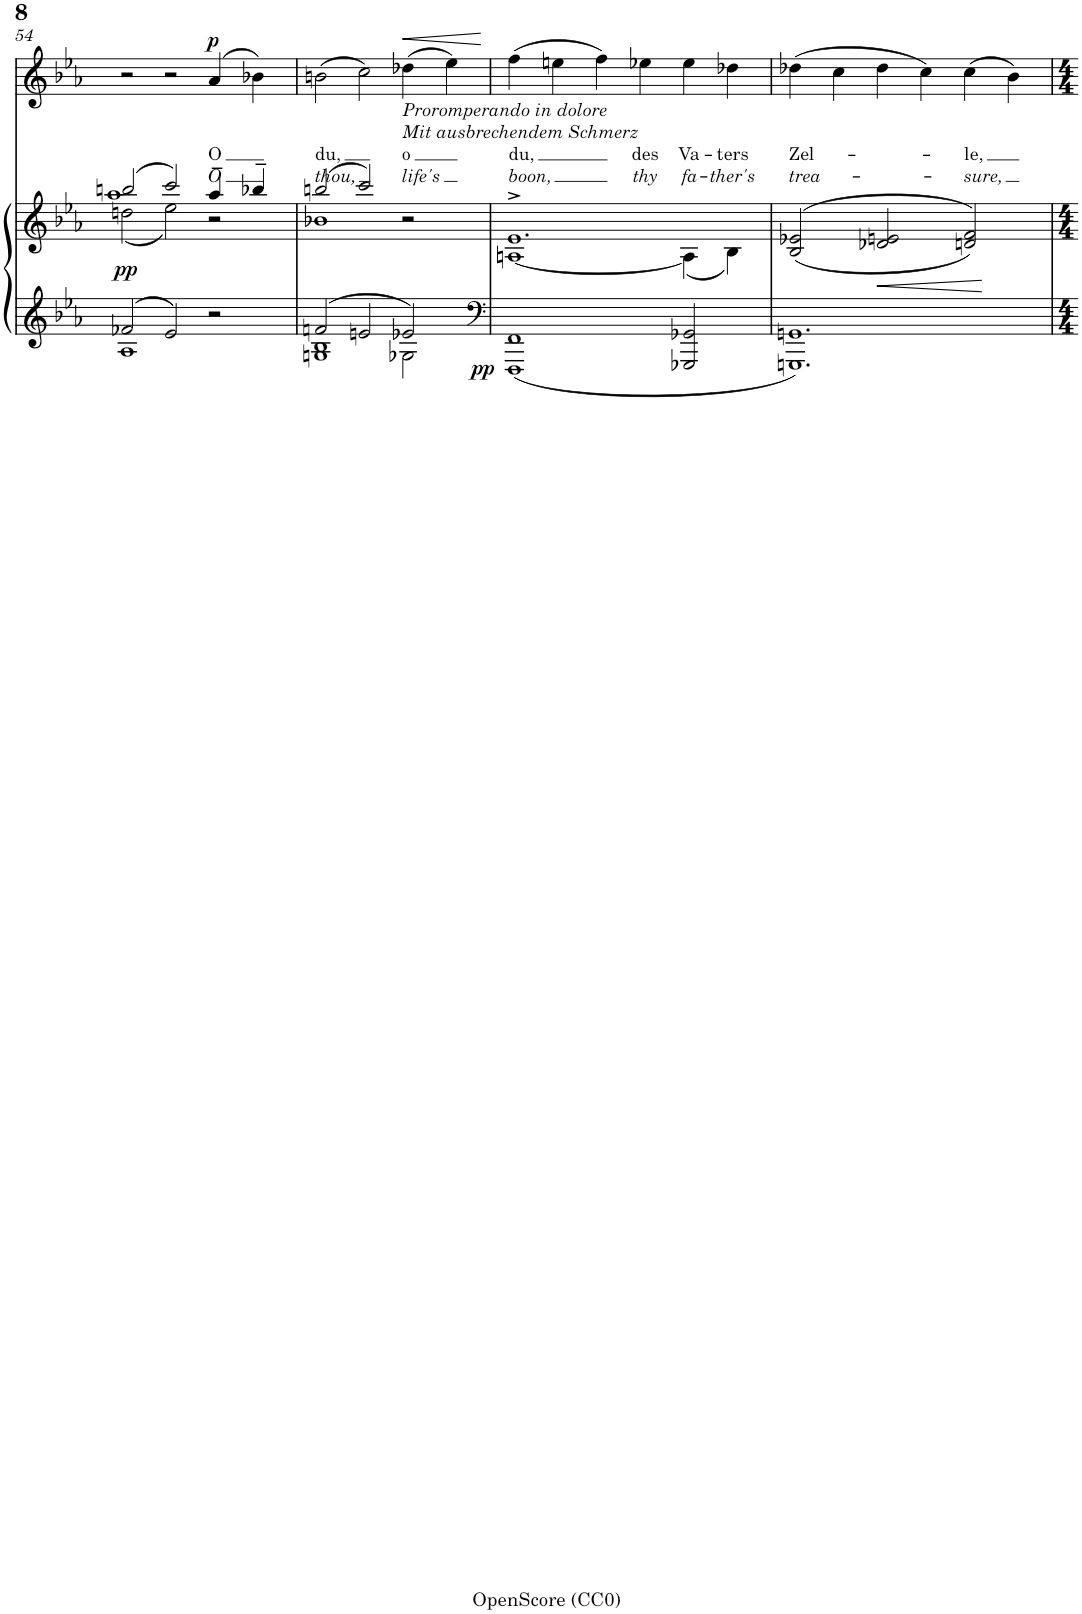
**kern	**kern	**dynam	**kern	**text	**text	**dynam
*part2	*part2	*part2	*part1	*part1	*part1	*part1
*staff3	*staff2	*staff2/3	*staff1	*staff1	*staff1	*staff1
*I"Piano	*	*	*I"Voice	*	*	*
*I'Pno	*	*	*	*	*	*
!!LO:PB:g=z
*clefG2	*clefG2	*	*clefG2	*	*	*
*k[b-e-a-]	*k[b-e-a-]	*	*k[b-e-a-]	*	*	*
*M3/2	*M3/2	*	*M3/2	*	*	*
=54	=54	=54	=54	=54	=54	=54
*^	*^	*	*	*	*	*
*	*	*	*^	*	*	*	*	*
!	!	!	!	!	!LO:DY:b	!	!	!	!
2f-X/	1A-	(2bbn/	1aa-	(2ddn\	pp	2r	.	.	.
2e-/	.	2ccc/)	.	2ee-\)	.	2r	.	.	.
!	!	!	!	!	!	!	!LO:LY:b	!LO:LY:b	!LO:DY:a
2r	2ryy	4aa-~/	2ryy	2r	.	(4a-/	O	O	p
.	.	4bb-X~/	.	.	.	4b-X\)	.	.	.
*	*	*	*v	*v	*	*	*	*	*
=55	=55	=55	=55	=55	=55	=55	=55	=55
!	!	!	!	!	!	!LO:LY:b	!LO:LY:b	!
2fn/	1Gn 1B-	(2bbn/	1b-X	.	(2bn\	du,	thou,	.
2en/	.	2ccc/)	.	.	2cc\)	.	.	.
!	!	!	!	!	!LO:TX:b:i:t=Proromperando in dolore	!	!	!
!	!	!	!	!	!LO:TX:b:t=Mit ausbrechendem Schmerz	!	!	!
!	!	!	!	!	!	!LO:LY:b	!LO:LY:b	!LO:HP:b
2e-X/	2G-X\	2r	2ryy	.	(4dd-X\	o	life's	<
.	.	.	.	.	4ee-\)	.	.	.
*v	*v	*	*	*	*	*	*	*
*	*v	*v	*	*	*	*	*
.	.	.	.	.	.	[
=56	=56	=56	=56	=56	=56	=56
*clefF4	*	*	*	*	*	*
*	*^	*	*	*	*	*
!	!	!	!LO:DY:b=2	!	!LO:LY:b	!LO:LY:b	!
1FFF 1FF	1.e-^>	[1An	pp	(4ff\	du,	boon,	.
.	.	.	.	4een\	.	.	.
.	.	.	.	4ff\)	.	.	.
!	!	!	!	!	!LO:LY:b	!LO:LY:b	!
.	.	.	.	4ee-X\	des	thy	.
!	!	!	!	!	!LO:LY:b	!LO:LY:b	!
2GGG-X/ 2GG-X/	.	(4A\]	.	4ee-\	Va-	fa-	.
!	!	!	!	!	!LO:LY:b	!LO:LY:b	!
.	.	4B-\)	.	4dd-X\	-ters	-ther's	.
=57	=57	=57	=57	=57	=57	=57	=57
!	!	!	!	!	!LO:LY:b	!LO:LY:b	!
*	*v	*v	*	*	*	*	*
1.GGGn 1.GGn	(>(2B-/ 2e-X/	.	(4dd-X\	Zel-	trea-	.
.	.	.	4cc\	.	.	.
!	!	!LO:HP:b	!	!	!	!
.	2d-X/ 2en/	<	4dd-\	.	.	.
.	.	.	4cc\)	.	.	.
!	!	!	!	!LO:LY:b	!LO:LY:b	!
.	2dn/ 2f/))	[	(4cc\	-le,	-sure,	.
.	.	.	4b-\)	.	.	.
=	=	=	=	=	=	=
*-	*-	*-	*-	*-	*-	*-
